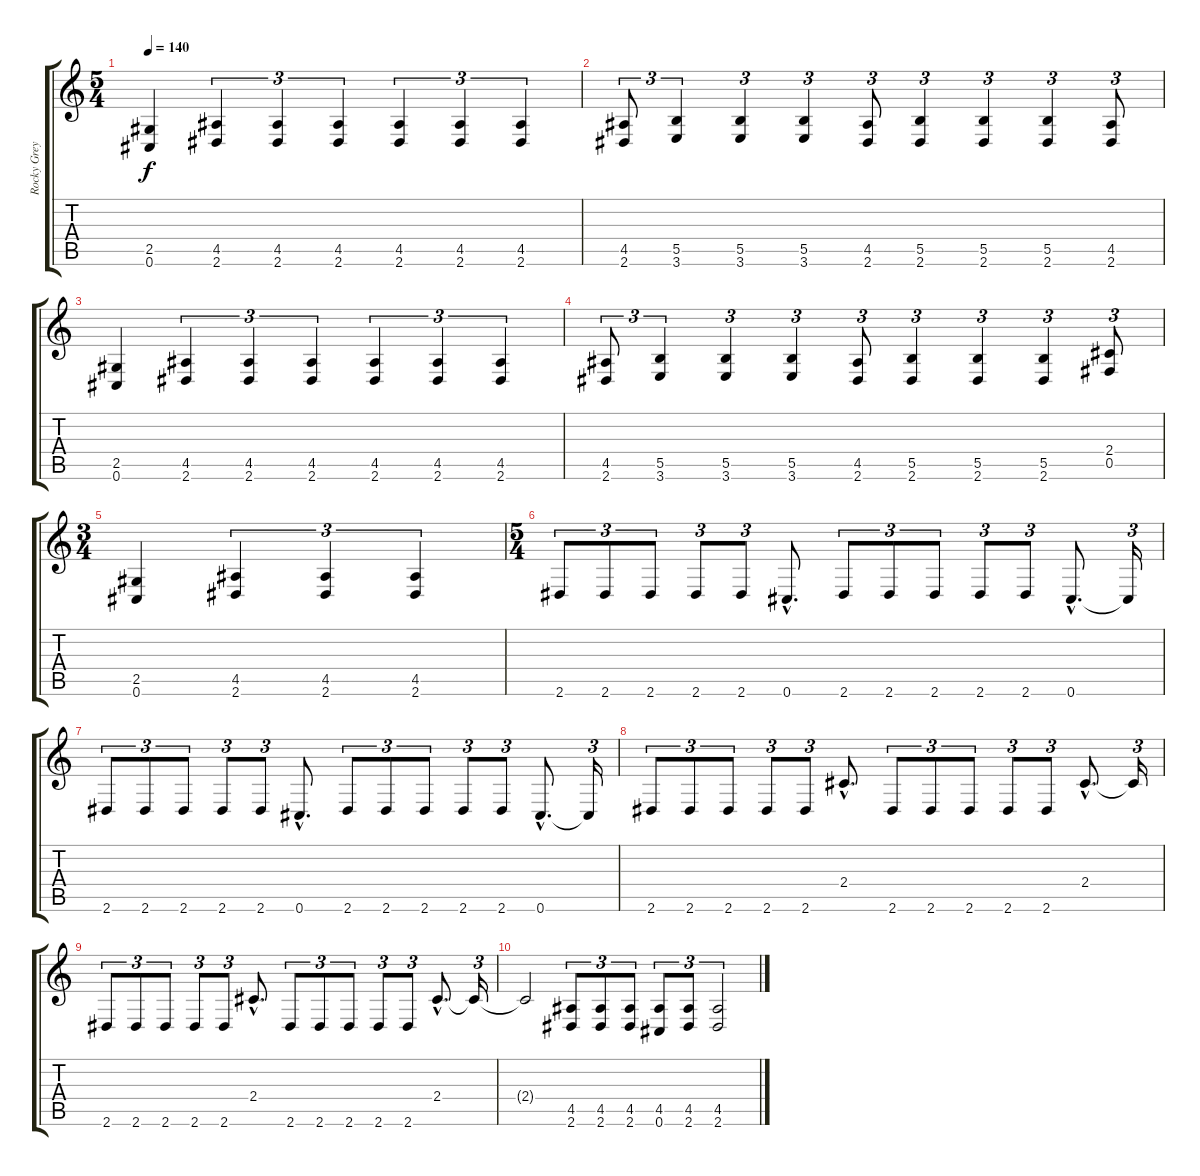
\track ("Rocky Grey - Lead Guitar" "Rocky Grey") {instrument overdrivenguitar}
\staff {score tabs}
\tuning (Db4 Ab3 E3 B2 Gb2 Db2) {hide}
\ts (5 4)
\tempo 140
\clef g2
\ks c
(2.5 0.6).4{dy f} (4.5 2.6).4{tu (3 2)} (4.5 2.6).4{tu (3 2)} (4.5 2.6).4{tu (3 2)} (4.5 2.6).4{tu (3 2)} (4.5 2.6).4{tu (3 2)} (4.5 2.6).4{tu (3 2)} |
(4.5 2.6).8{tu (3 2)} (5.5 3.6).4{tu (3 2)} (5.5 3.6).4{tu (3 2)} (5.5 3.6).4{tu (3 2)} (4.5 2.6).8{tu (3 2)} (5.5 2.6).4{tu (3 2)} (5.5 2.6).4{tu (3 2)} (5.5 2.6).4{tu (3 2)} (4.5 2.6).8{tu (3 2)} |
(2.5 0.6).4 (4.5 2.6).4{tu (3 2)} (4.5 2.6).4{tu (3 2)} (4.5 2.6).4{tu (3 2)} (4.5 2.6).4{tu (3 2)} (4.5 2.6).4{tu (3 2)} (4.5 2.6).4{tu (3 2)} |
(4.5 2.6).8{tu (3 2)} (5.5 3.6).4{tu (3 2)} (5.5 3.6).4{tu (3 2)} (5.5 3.6).4{tu (3 2)} (4.5 2.6).8{tu (3 2)} (5.5 2.6).4{tu (3 2)} (5.5 2.6).4{tu (3 2)} (5.5 2.6).4{tu (3 2)} (2.4 0.5).8{tu (3 2)} |
\ts (3 4)
(2.5 0.6).4 (4.5 2.6).4{tu (3 2)} (4.5 2.6).4{tu (3 2)} (4.5 2.6).4{tu (3 2)} |
\ts (5 4)
2.6.8{tu (3 2)} 2.6.8{tu (3 2)} 2.6.8{tu (3 2)} 2.6.8{tu (3 2)} 2.6.8{tu (3 2)} 0.6{hac}.8{d} 2.6.8{tu (3 2)} 2.6.8{tu (3 2)} 2.6.8{tu (3 2)} 2.6.8{tu (3 2)} 2.6.8{tu (3 2)} 0.6{hac}.8{d} 0.6{t}.16{tu (3 2)} |
2.6.8{tu (3 2)} 2.6.8{tu (3 2)} 2.6.8{tu (3 2)} 2.6.8{tu (3 2)} 2.6.8{tu (3 2)} 0.6{hac}.8{d} 2.6.8{tu (3 2)} 2.6.8{tu (3 2)} 2.6.8{tu (3 2)} 2.6.8{tu (3 2)} 2.6.8{tu (3 2)} 0.6{hac}.8{d} 0.6{t}.16{tu (3 2)} |
2.6.8{tu (3 2)} 2.6.8{tu (3 2)} 2.6.8{tu (3 2)} 2.6.8{tu (3 2)} 2.6.8{tu (3 2)} 2.4{hac}.8{d} 2.6.8{tu (3 2)} 2.6.8{tu (3 2)} 2.6.8{tu (3 2)} 2.6.8{tu (3 2)} 2.6.8{tu (3 2)} 2.4{hac}.8{d} 2.4{t}.16{tu (3 2)} |
2.6.8{tu (3 2)} 2.6.8{tu (3 2)} 2.6.8{tu (3 2)} 2.6.8{tu (3 2)} 2.6.8{tu (3 2)} 2.4{hac}.8{d} 2.6.8{tu (3 2)} 2.6.8{tu (3 2)} 2.6.8{tu (3 2)} 2.6.8{tu (3 2)} 2.6.8{tu (3 2)} 2.4{hac}.8{d} 2.4{t}.16{tu (3 2)} |
2.4{t}.2 (4.5 2.6).8{tu (3 2)} (4.5 2.6).8{tu (3 2)} (4.5 2.6).8{tu (3 2)} (4.5 0.6).8{tu (3 2)} (4.5 2.6).8{tu (3 2)} (4.5 2.6).2{tu (3 2)}
